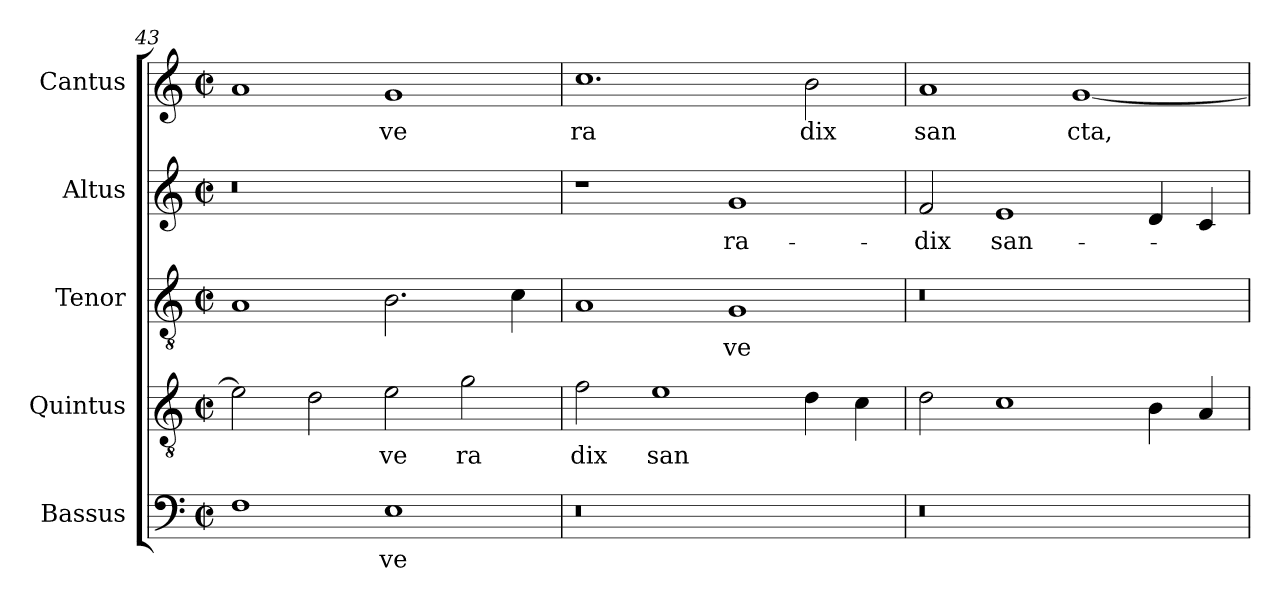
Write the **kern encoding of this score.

**kern	**text	**kern	**text	**kern	**text	**kern	**text	**kern	**text
*part5	*part5	*part4	*part4	*part3	*part3	*part2	*part2	*part1	*part1
*staff5	*staff5	*staff4	*staff4	*staff3	*staff3	*staff2	*staff2	*staff1	*staff1
*I"Bassus	*	*I"Quintus	*	*I"Tenor	*	*I"Altus	*	*I"Cantus	*
*clefF4	*	*clefGv2	*	*clefGv2	*	*clefG2	*	*clefG2	*
*M2/2	*	*M2/2	*	*M2/2	*	*M2/2	*	*M2/2	*
*met(c|)	*	*met(c|)	*	*met(c|)	*	*met(c|)	*	*met(c|)	*
=43	=43	=43	=43	=43	=43	=43	=43	=43	=43
1F	.	2e\]	.	1A	.	0r	.	1a	.
.	.	2d\	.	.	.	.	.	.	.
!	!LO:LY:b:cj	!	!LO:LY:b:cj	!	!	!	!	!	!LO:LY:b:cj
1E	ve	2e\	ve	2.B\	.	.	.	1g	ve
!	!	!	!LO:LY:b:cj	!	!	!	!	!	!
.	.	2g\	ra	.	.	.	.	.	.
.	.	.	.	4c\	.	.	.	.	.
!!LO:LB:g=z
=44	=44	=44	=44	=44	=44	=44	=44	=44	=44
!	!	!	!LO:LY:b:cj	!	!	!	!	!	!LO:LY:b:cj
0r	.	2f\	dix	1A	.	1r	.	1.cc	ra
!	!	!	!LO:LY:b	!	!	!	!	!	!
.	.	1e	san	.	.	.	.	.	.
!	!	!	!	!	!LO:LY:b:cj	!	!LO:LY:b:cj	!	!
.	.	.	.	1G	ve	1g	ra-	.	.
!	!	!	!	!	!	!	!	!	!LO:LY:b:cj
.	.	4d\	.	.	.	.	.	2b\	dix
.	.	4c\	.	.	.	.	.	.	.
=45	=45	=45	=45	=45	=45	=45	=45	=45	=45
!	!	!	!	!	!	!	!LO:LY:b:cj	!	!LO:LY:b:cj
0r	.	2d\	.	0r	.	2f/	-dix	1a	san
!	!	!	!	!	!	!	!LO:LY:b	!	!
.	.	1c	.	.	.	1e	san-	.	.
!	!	!	!	!	!	!	!	!	!LO:LY:b:cj
.	.	.	.	.	.	.	.	[<1g	cta,
.	.	4B\	.	.	.	4d/	.	.	.
.	.	4A/	.	.	.	4c/	.	.	.
=	=	=	=	=	=	=	=	=	=
*-	*-	*-	*-	*-	*-	*-	*-	*-	*-
